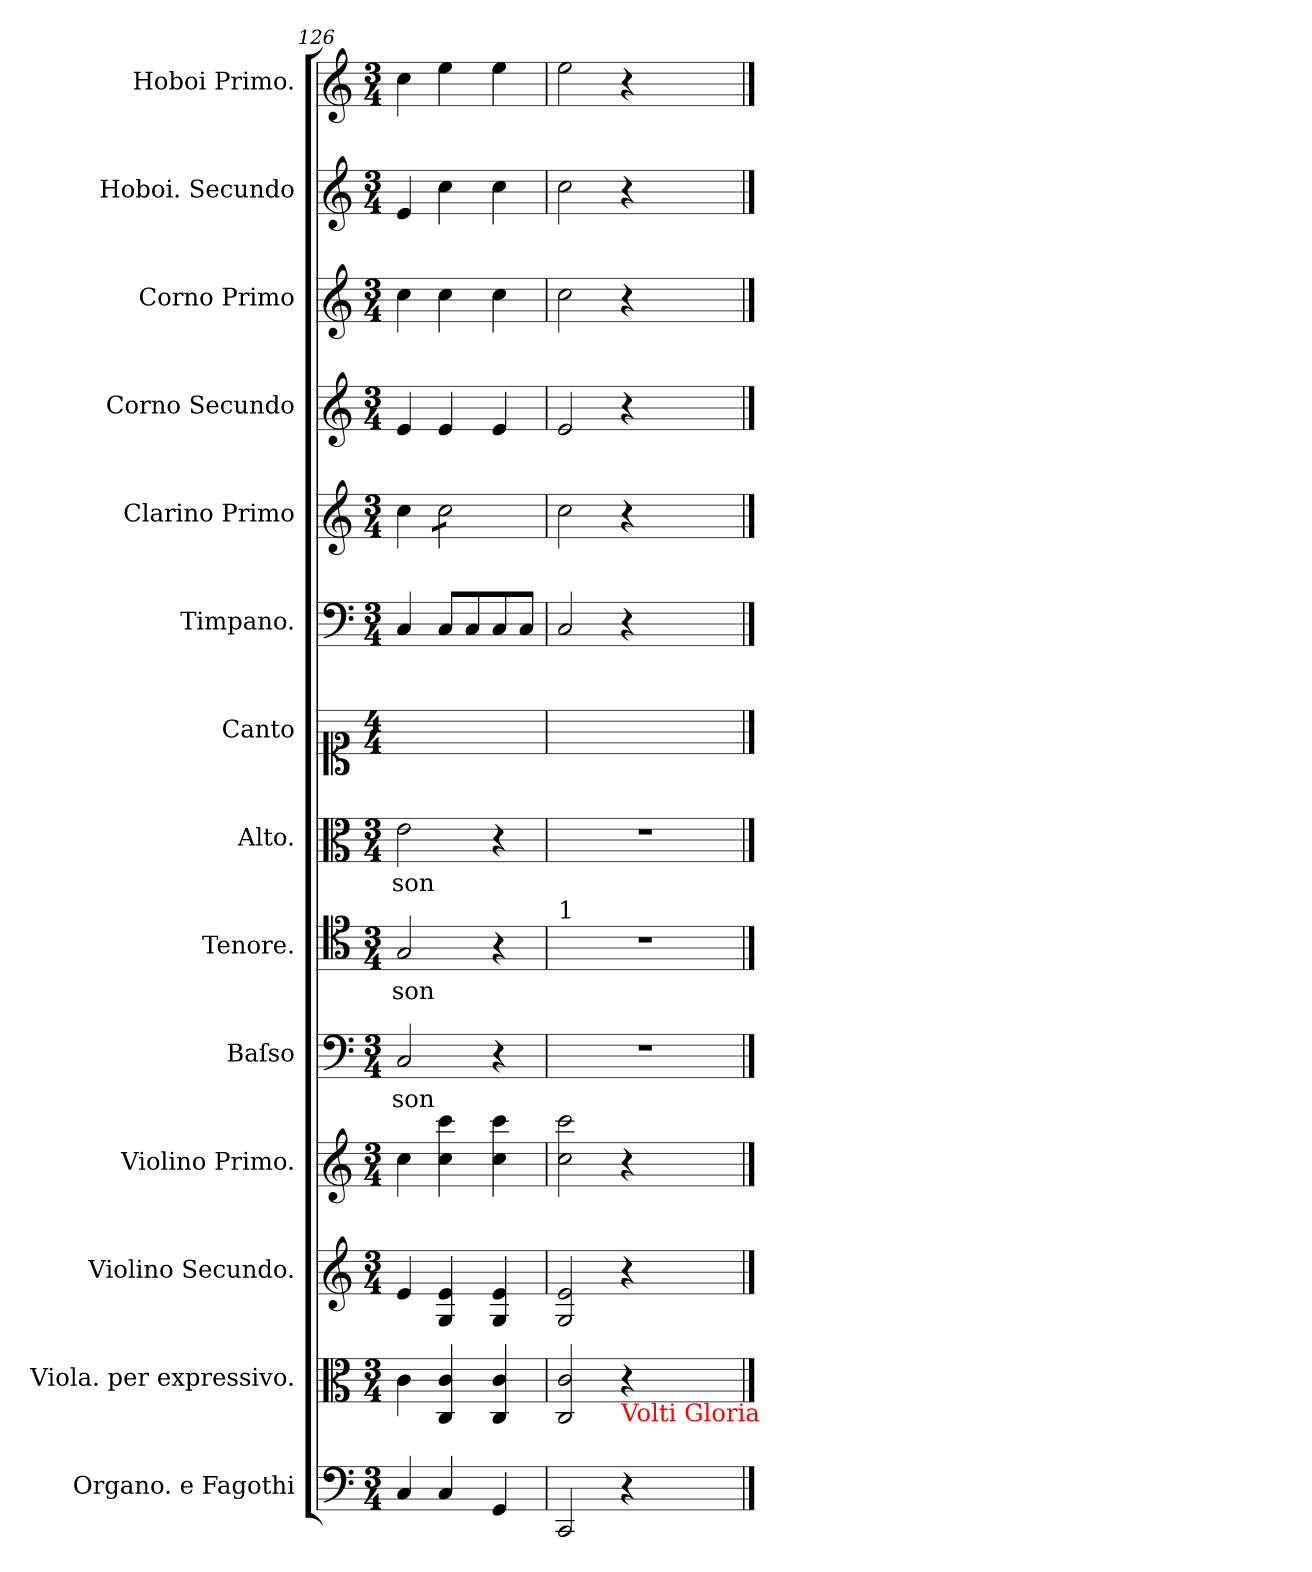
**kern	**kern	**kern	**kern	**kern	**text	**kern	**text	**kern	**text	**kern	**kern	**kern	**kern	**kern	**kern	**kern
*part14	*part13	*part12	*part11	*part10	*part10	*part9	*part9	*part8	*part8	*part7	*part6	*part5	*part4	*part3	*part2	*part1
*staff14	*staff13	*staff12	*staff11	*staff10	*staff10	*staff9	*staff9	*staff8	*staff8	*staff7	*staff6	*staff5	*staff4	*staff3	*staff2	*staff1
*I"Organo. e Fagothi	*I"Viola. per expressivo.	*I"Violino Secundo.	*I"Violino Primo.	*I"Baſso	*	*I"Tenore.	*	*I"Alto.	*	*I"Canto	*I"Timpano.	*I"Clarino Primo	*I"Corno Secundo	*I"Corno Primo	*I"Hoboi. Secundo	*I"Hoboi Primo.
*I'org e fag	*I'vla	*	*I'vl I	*I'B	*	*I'T	*	*I'A	*	*	*I'timp	*I'clno I	*	*I'cor I	*	*
*clefF4	*clefC3	*clefG2	*clefG2	*clefF4	*	*clefC4	*	*clefC3	*	*clefC1	*clefF4	*clefG2	*clefG2	*clefG2	*clefG2	*clefG2
*k[]	*k[]	*k[]	*k[]	*k[]	*	*k[]	*	*k[]	*	*k[]	*k[]	*k[]	*k[]	*k[]	*k[]	*k[]
*C:	*C:	*C:	*C:	*C:	*	*C:	*	*C:	*	*C:	*C:	*C:	*C:	*C:	*C:	*C:
*M3/4	*M3/4	*M3/4	*M3/4	*M3/4	*	*M3/4	*	*M3/4	*	*M4/4	*M3/4	*M3/4	*M3/4	*M3/4	*M3/4	*M3/4
=126	=126	=126	=126	=126	=126	=126	=126	=126	=126	=126	=126	=126	=126	=126	=126	=126
4C/	4c\	4e/	4cc\	2C/	-son	2G/	-son	2e\	-son	2.ryy	4C/	4cc\	4e/	4cc\	4e/	4cc\
*	*	*	*	*	*	*	*	*	*	*	*	*tremolo	*	*	*	*
4C/	4C/ 4c/	4G/ 4e/	4cc\ 4ccc\	.	.	.	.	.	.	.	8C/L	8cc\L	4e/	4cc\	4cc\	4ee\
.	.	.	.	.	.	.	.	.	.	.	8C/	8cc\	.	.	.	.
4GG/	4C/ 4c/	4G/ 4e/	4cc\ 4ccc\	4r	.	4r	.	4r	.	.	8C/	8cc\	4e/	4cc\	4cc\	4ee\
.	.	.	.	.	.	.	.	.	.	.	8C/J	8cc\J	.	.	.	.
*	*	*	*	*	*	*	*	*	*	*	*	*Xtremolo	*	*	*	*
=127	=127	=127	=127	=127	=127	=127	=127	=127	=127	=127	=127	=127	=127	=127	=127	=127
!	!	!	!	!	!	!LO:TX:a:t=1	!	!	!	!	!	!	!	!	!	!
2CC/	2C/ 2c/	2G/ 2e/	2cc\ 2ccc\	2.r	.	2.r	.	2.r	.	2.ryy	2C/	2cc\	2e/	2cc\	2cc\	2ee\
!	!LO:TX:b:color=red:t=Volti Gloria	!	!	!	!	!	!	!	!	!	!	!	!	!	!	!
4r	4r	4r	4r	.	.	.	.	.	.	.	4r	4r	4r	4r	4r	4r
==	==	==	==	==	==	==	==	==	==	==	==	==	==	==	==	==
*-	*-	*-	*-	*-	*-	*-	*-	*-	*-	*-	*-	*-	*-	*-	*-	*-
